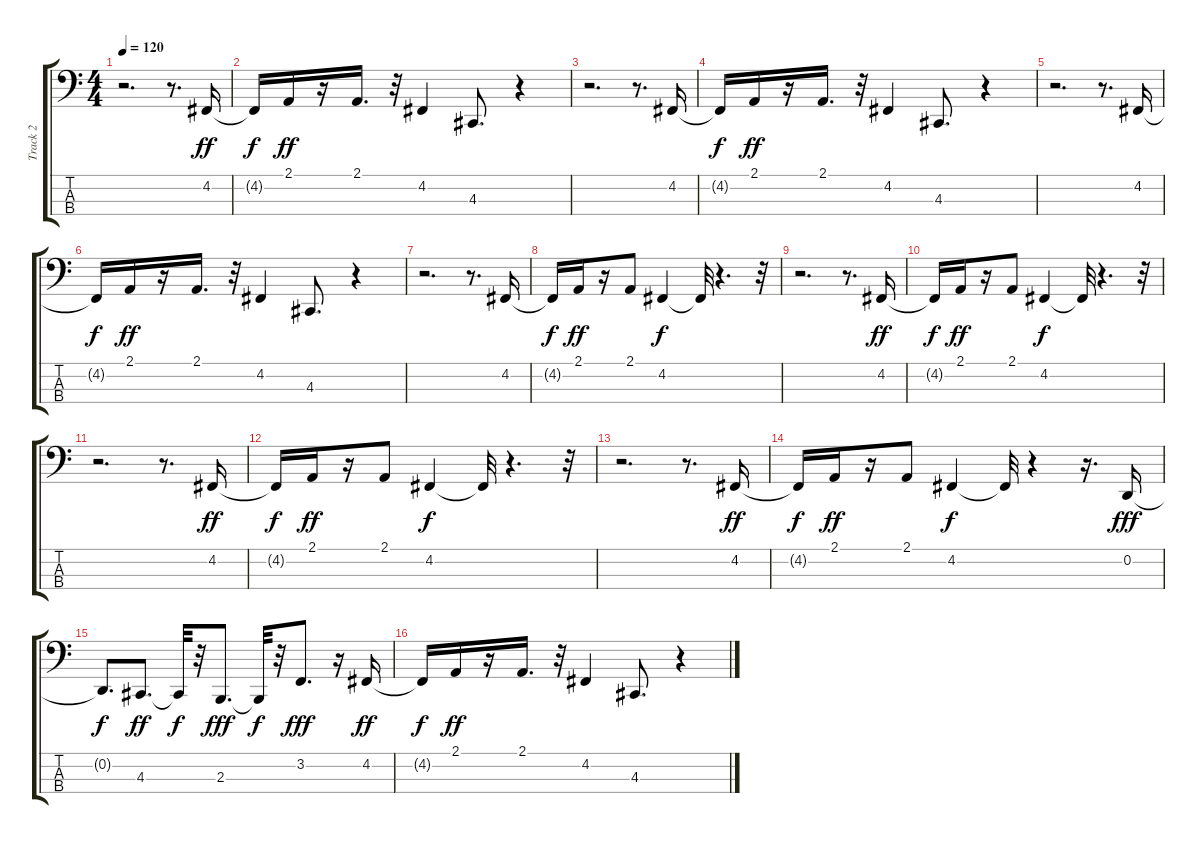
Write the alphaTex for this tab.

\track ("Track 2" "Track 2") {instrument lead1square}
\staff {score tabs}
\tuning (G2 D2 A1 E1) {hide}
\ts (4 4)
\tempo 120
\clef f4
\ks c
r.2{d dy ff} r.8{d} 4.2.16 |
4.2{t}.16{dy f} 2.1.16{dy ff} r.16 2.1.16{d} r.32 4.2.4 4.3.8{d} r.4 |
r.2{d} r.8{d} 4.2.16 |
4.2{t}.16{dy f} 2.1.16{dy ff} r.16 2.1.16{d} r.32 4.2.4 4.3.8{d} r.4 |
r.2{d} r.8{d} 4.2.16 |
4.2{t}.16{dy f} 2.1.16{dy ff} r.16 2.1.16{d} r.32 4.2.4 4.3.8{d} r.4 |
r.2{d} r.8{d} 4.2.16 |
4.2{t}.16{dy f} 2.1.16{dy ff} r.16 2.1.8 4.2.4{dy f} 4.2{t}.32 r.4{d} r.32 |
r.2{d} r.8{d} 4.2.16{dy ff} |
4.2{t}.16{dy f} 2.1.16{dy ff} r.16 2.1.8 4.2.4{dy f} 4.2{t}.32 r.4{d} r.32 |
r.2{d} r.8{d} 4.2.16{dy ff} |
4.2{t}.16{dy f} 2.1.16{dy ff} r.16 2.1.8 4.2.4{dy f} 4.2{t}.32 r.4{d} r.32 |
r.2{d} r.8{d} 4.2.16{dy ff} |
4.2{t}.16{dy f} 2.1.16{dy ff} r.16 2.1.8 4.2.4{dy f} 4.2{t}.32 r.4 r.16{d} 0.2.16{dy fff} |
0.2{t}.8{d dy f} 4.3.8{d dy ff} 4.3{t}.32{dy f} r.32 2.3.8{d dy fff} 2.3{t}.32{dy f} r.32 3.2.8{d dy fff} r.16 4.2.16{dy ff} |
4.2{t}.16{dy f} 2.1.16{dy ff} r.16 2.1.16{d} r.32 4.2.4 4.3.8{d} r.4
